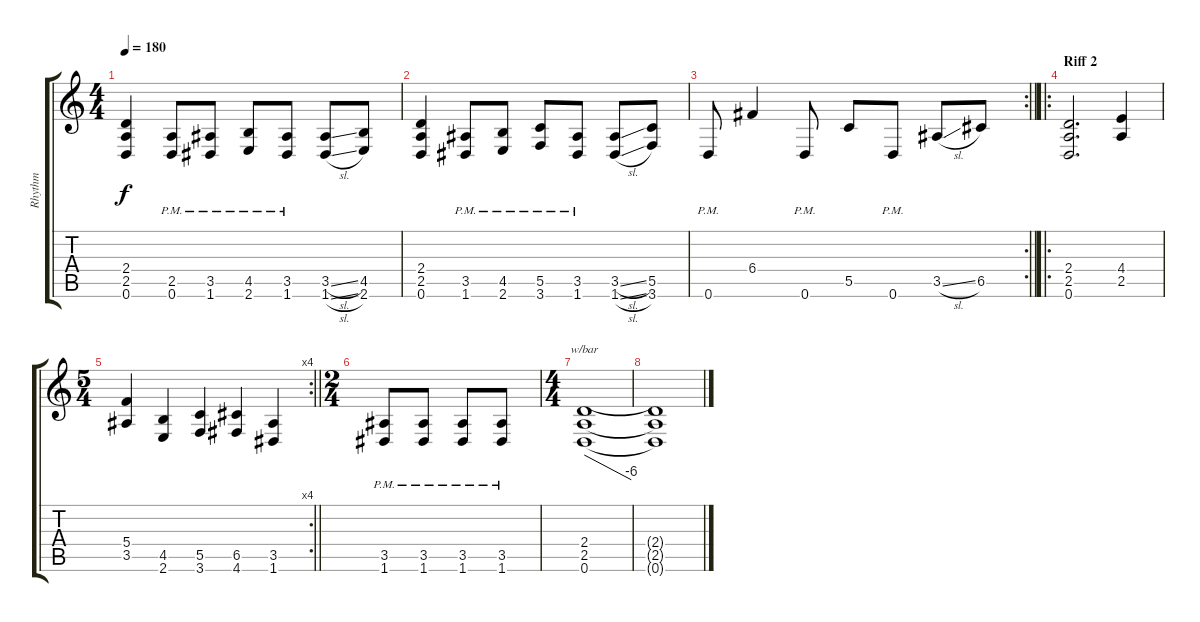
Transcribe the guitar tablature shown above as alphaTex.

\track ("Rhythm" "Rhythm") {instrument distortionguitar}
\staff {score tabs}
\tuning (D4 A3 F3 C3 G2 D2) {hide}
\ts (4 4)
\tempo 180
\clef g2
\ks c
(2.4 2.5 0.6).4{dy f} (2.5{pm} 0.6{pm}).8 (3.5{pm} 1.6{pm}).8 (4.5{pm} 2.6{pm}).8 (3.5{pm} 1.6{pm}).8 (3.5{sl} 1.6{sl}).8 (4.5 2.6).8 |
(2.4 2.5 0.6).4 (3.5{pm} 1.6{pm}).8 (4.5{pm} 2.6{pm}).8 (5.5{pm} 3.6{pm}).8 (3.5{pm} 1.6{pm}).8 (3.5{sl} 1.6{sl}).8 (5.5 3.6).8 |
\rc 2
\barLineRight lightlight
0.6{pm}.8 6.4.4 0.6{pm}.8 5.5.8 0.6{pm}.8 3.5{sl}.8 6.5.8 |
\ro
\section ("" "Riff 2")
(2.4 2.5 0.6).2{d} (4.4 2.5).4 |
\rc 4
\ts (5 4)
\barLineRight lightlight
(5.4 3.5).4 (4.5 2.6).4 (5.5 3.6).4 (6.5 4.6).4 (3.5 1.6).4 |
\ts (2 4)
(3.5{pm} 1.6{pm}).8 (3.5{pm} 1.6{pm}).8 (3.5{pm} 1.6{pm}).8 (3.5{pm} 1.6{pm}).8 |
\ts (4 4)
(2.4 2.5 0.6).1{tbe (dive default 0 0 60 -24)} |
(2.4{t} 2.5{t} 0.6{t}).1
